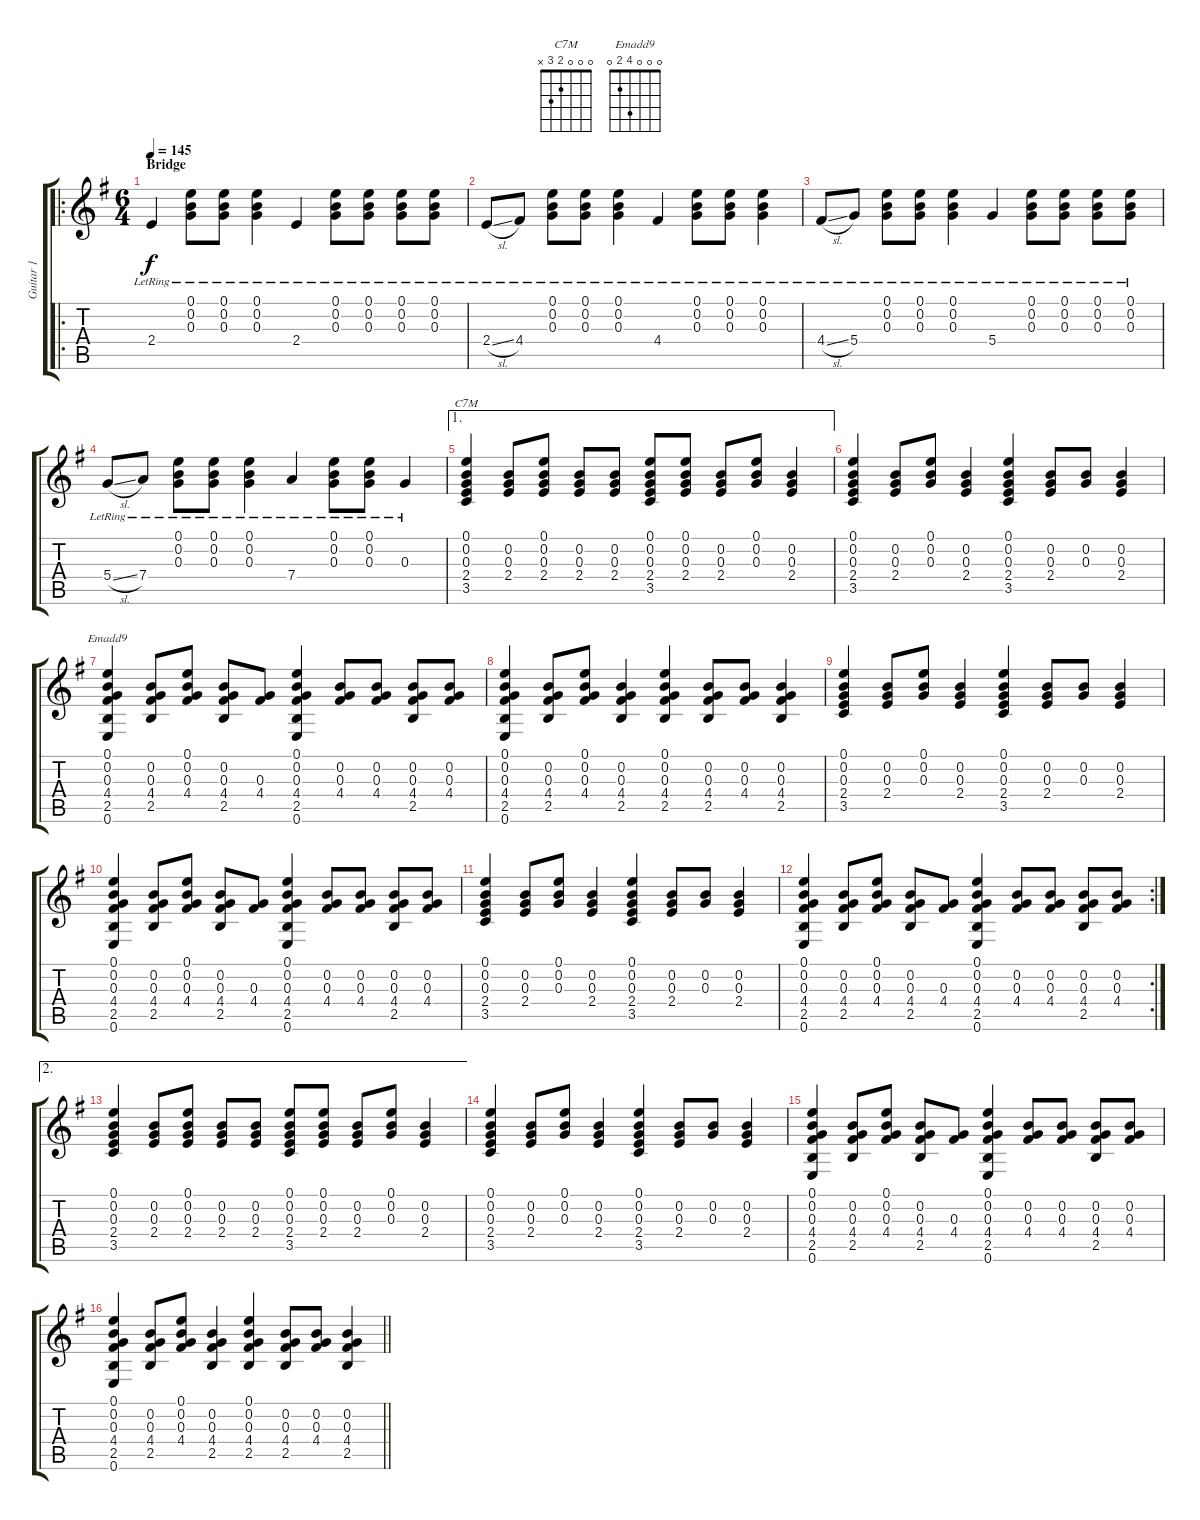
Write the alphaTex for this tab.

\track ("Guitar 1" "Guitar 1") {instrument acousticguitarsteel}
\staff {score tabs}
\tuning (E4 B3 G3 D3 A2 E2) {hide}
\chord ("C7M" 0 0 0 2 3 x)
\chord ("Emadd9" 0 0 0 4 2 0)
\ro
\ts (6 4)
\section ("" "Bridge")
\tempo 145
\clef g2
\ks g
2.4{lr}.4{dy f} (0.1{lr} 0.2{lr} 0.3{lr}).8 (0.1{lr} 0.2{lr} 0.3{lr}).8 (0.1{lr} 0.2{lr} 0.3{lr}).4 2.4{lr}.4 (0.1{lr} 0.2{lr} 0.3{lr}).8 (0.1{lr} 0.2{lr} 0.3{lr}).8 (0.1{lr} 0.2{lr} 0.3{lr}).8 (0.1{lr} 0.2{lr} 0.3{lr}).8 |
2.4{sl lr}.8 4.4{lr}.8 (0.1{lr} 0.2{lr} 0.3{lr}).8 (0.1{lr} 0.2{lr} 0.3{lr}).8 (0.1{lr} 0.2{lr} 0.3{lr}).4 4.4{lr}.4 (0.1{lr} 0.2{lr} 0.3{lr}).8 (0.1{lr} 0.2{lr} 0.3{lr}).8 (0.1{lr} 0.2{lr} 0.3{lr}).4 |
4.4{sl lr}.8 5.4{lr}.8 (0.1{lr} 0.2{lr} 0.3{lr}).8 (0.1{lr} 0.2{lr} 0.3{lr}).8 (0.1{lr} 0.2{lr} 0.3{lr}).4 5.4{lr}.4 (0.1{lr} 0.2{lr} 0.3{lr}).8 (0.1{lr} 0.2{lr} 0.3{lr}).8 (0.1{lr} 0.2{lr} 0.3{lr}).8 (0.1{lr} 0.2{lr} 0.3{lr}).8 |
5.4{sl lr}.8 7.4{lr}.8 (0.1{lr} 0.2{lr} 0.3{lr}).8 (0.1{lr} 0.2{lr} 0.3{lr}).8 (0.1{lr} 0.2{lr} 0.3{lr}).4 7.4{lr}.4 (0.1{lr} 0.2{lr} 0.3{lr}).8 (0.1{lr} 0.2{lr} 0.3{lr}).8 0.3{lr}.4 |
\ae 1
(0.1 0.2 0.3 2.4 3.5).4{ch "C7M"} (0.2 0.3 2.4).8 (0.1 0.2 0.3 2.4).8 (0.2 0.3 2.4).8 (0.2 0.3 2.4).8 (0.1 0.2 0.3 2.4 3.5).8 (0.1 0.2 0.3 2.4).8 (0.2 0.3 2.4).8 (0.1 0.2 0.3).8 (0.2 0.3 2.4).4 |
(0.1 0.2 0.3 2.4 3.5).4 (0.2 0.3 2.4).8 (0.1 0.2 0.3).8 (0.2 0.3 2.4).4 (0.1 0.2 0.3 2.4 3.5).4 (0.2 0.3 2.4).8 (0.2 0.3).8 (0.2 0.3 2.4).4 |
(0.1 0.2 0.3 4.4 2.5 0.6).4{ch "Emadd9"} (0.2 0.3 4.4 2.5).8 (0.1 0.2 0.3 4.4).8 (0.2 0.3 4.4 2.5).8 (0.3 4.4).8 (0.1 0.2 0.3 4.4 2.5 0.6).4 (0.2 0.3 4.4).8 (0.2 0.3 4.4).8 (0.2 0.3 4.4 2.5).8 (0.2 0.3 4.4).8 |
(0.1 0.2 0.3 4.4 2.5 0.6).4 (0.2 0.3 4.4 2.5).8 (0.1 0.2 0.3 4.4).8 (0.2 0.3 4.4 2.5).4 (0.1 0.2 0.3 4.4 2.5).4 (0.2 0.3 4.4 2.5).8 (0.2 0.3 4.4).8 (0.2 0.3 4.4 2.5).4 |
(0.1 0.2 0.3 2.4 3.5).4 (0.2 0.3 2.4).8 (0.1 0.2 0.3).8 (0.2 0.3 2.4).4 (0.1 0.2 0.3 2.4 3.5).4 (0.2 0.3 2.4).8 (0.2 0.3).8 (0.2 0.3 2.4).4 |
(0.1 0.2 0.3 4.4 2.5 0.6).4 (0.2 0.3 4.4 2.5).8 (0.1 0.2 0.3 4.4).8 (0.2 0.3 4.4 2.5).8 (0.3 4.4).8 (0.1 0.2 0.3 4.4 2.5 0.6).4 (0.2 0.3 4.4).8 (0.2 0.3 4.4).8 (0.2 0.3 4.4 2.5).8 (0.2 0.3 4.4).8 |
(0.1 0.2 0.3 2.4 3.5).4 (0.2 0.3 2.4).8 (0.1 0.2 0.3).8 (0.2 0.3 2.4).4 (0.1 0.2 0.3 2.4 3.5).4 (0.2 0.3 2.4).8 (0.2 0.3).8 (0.2 0.3 2.4).4 |
\rc 2
(0.1 0.2 0.3 4.4 2.5 0.6).4 (0.2 0.3 4.4 2.5).8 (0.1 0.2 0.3 4.4).8 (0.2 0.3 4.4 2.5).8 (0.3 4.4).8 (0.1 0.2 0.3 4.4 2.5 0.6).4 (0.2 0.3 4.4).8 (0.2 0.3 4.4).8 (0.2 0.3 4.4 2.5).8 (0.2 0.3 4.4).8 |
\ae 2
(0.1 0.2 0.3 2.4 3.5).4 (0.2 0.3 2.4).8 (0.1 0.2 0.3 2.4).8 (0.2 0.3 2.4).8 (0.2 0.3 2.4).8 (0.1 0.2 0.3 2.4 3.5).8 (0.1 0.2 0.3 2.4).8 (0.2 0.3 2.4).8 (0.1 0.2 0.3).8 (0.2 0.3 2.4).4 |
(0.1 0.2 0.3 2.4 3.5).4 (0.2 0.3 2.4).8 (0.1 0.2 0.3).8 (0.2 0.3 2.4).4 (0.1 0.2 0.3 2.4 3.5).4 (0.2 0.3 2.4).8 (0.2 0.3).8 (0.2 0.3 2.4).4 |
(0.1 0.2 0.3 4.4 2.5 0.6).4 (0.2 0.3 4.4 2.5).8 (0.1 0.2 0.3 4.4).8 (0.2 0.3 4.4 2.5).8 (0.3 4.4).8 (0.1 0.2 0.3 4.4 2.5 0.6).4 (0.2 0.3 4.4).8 (0.2 0.3 4.4).8 (0.2 0.3 4.4 2.5).8 (0.2 0.3 4.4).8 |
\barLineRight lightlight
(0.1 0.2 0.3 4.4 2.5 0.6).4 (0.2 0.3 4.4 2.5).8 (0.1 0.2 0.3 4.4).8 (0.2 0.3 4.4 2.5).4 (0.1 0.2 0.3 4.4 2.5).4 (0.2 0.3 4.4 2.5).8 (0.2 0.3 4.4).8 (0.2 0.3 4.4 2.5).4
